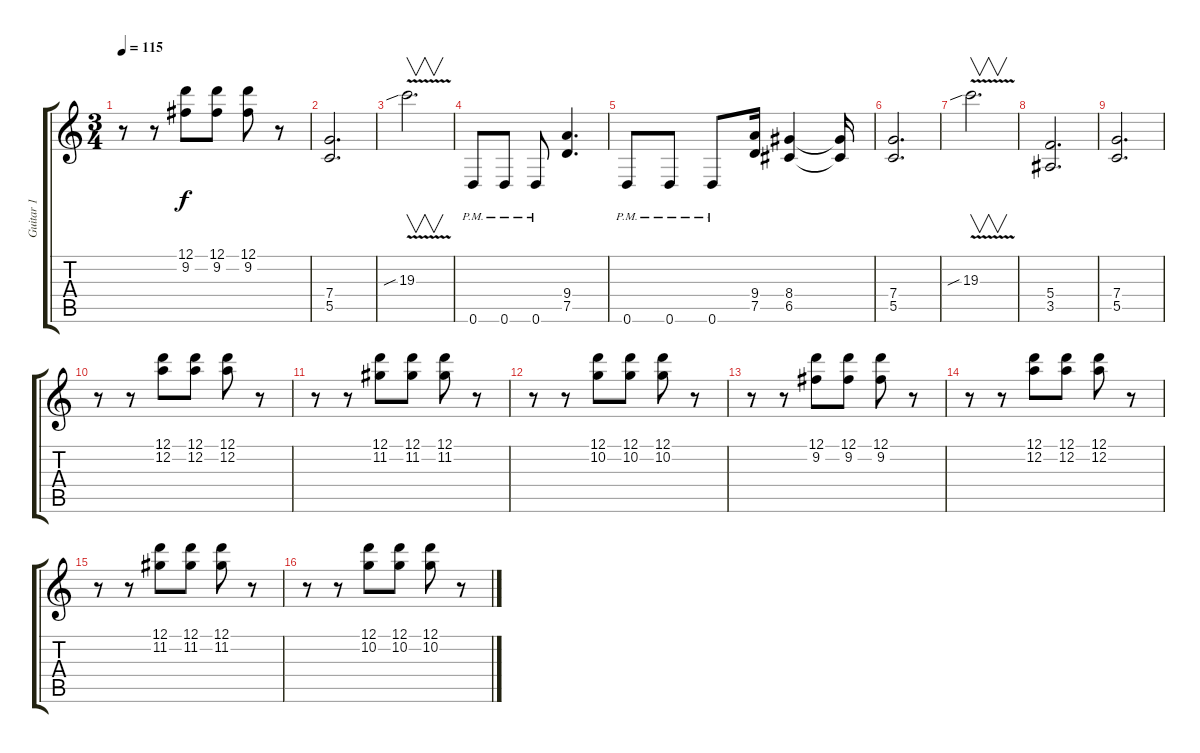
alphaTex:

\track ("Guitar 1" "Guitar 1") {instrument distortionguitar}
\staff {score tabs}
\tuning (D4 A3 F3 C3 G2 D2) {hide}
\ts (3 4)
\tempo 115
\clef g2
\ks c
r.8{dy f} r.8 (12.1 9.2).8 (12.1 9.2).8 (12.1 9.2).8 r.8 |
(7.4 5.5).2{d} |
19.3{v sib}.2{v d} |
0.6{pm}.8 0.6{pm}.8 0.6{pm}.8 (9.4 7.5).4{d} |
0.6{pm}.8 0.6{pm}.8 0.6{pm}.8 (9.4 7.5).16 (8.4 6.5).4 (8.4{t} 6.5{t}).16 |
(7.4 5.5).2{d} |
19.3{v sib}.2{v d} |
(5.4 3.5).2{d} |
(7.4 5.5).2{d} |
r.8 r.8 (12.1 12.2).8 (12.1 12.2).8 (12.1 12.2).8 r.8 |
r.8 r.8 (12.1 11.2).8 (12.1 11.2).8 (12.1 11.2).8 r.8 |
r.8 r.8 (12.1 10.2).8 (12.1 10.2).8 (12.1 10.2).8 r.8 |
r.8 r.8 (12.1 9.2).8 (12.1 9.2).8 (12.1 9.2).8 r.8 |
r.8 r.8 (12.1 12.2).8 (12.1 12.2).8 (12.1 12.2).8 r.8 |
r.8 r.8 (12.1 11.2).8 (12.1 11.2).8 (12.1 11.2).8 r.8 |
r.8 r.8 (12.1 10.2).8 (12.1 10.2).8 (12.1 10.2).8 r.8
